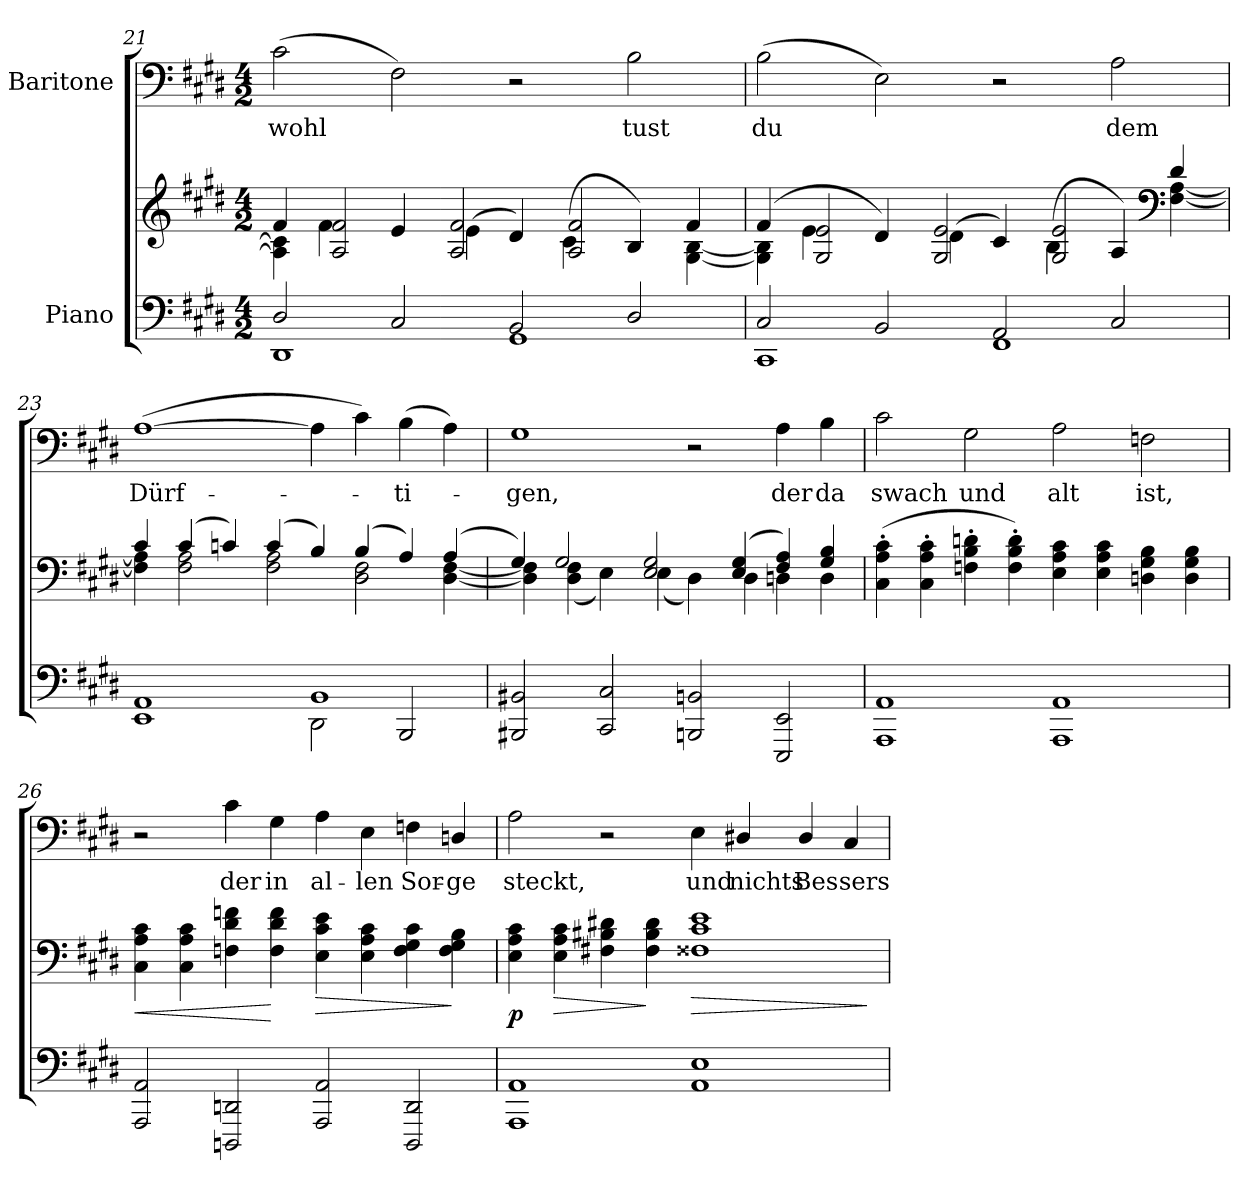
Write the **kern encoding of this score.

**kern	**kern	**dynam	**kern	**text
*part2	*part2	*part2	*part1	*part1
*staff3	*staff2	*staff2/3	*staff1	*staff1
*I"Piano	*	*	*I"Baritone	*
!!LO:LB:g=z
*clefF4	*clefG2	*	*clefF4	*
*k[f#c#g#d#]	*k[f#c#g#d#]	*	*k[f#c#g#d#]	*
*E:	*E:	*	*E:	*
*M4/2	*M4/2	*	*M4/2	*
=21	=21	=21	=21	=21
*^	*^	*	*	*
!	!	!	!	!	!	!LO:LY:b:color=#000000
2D#i/	1DD#i	4f#i/	4Ai\] 4c#i]	.	(2c#i\	wohl
.	.	2Ai/ 2f#i	4f#i\	.	.	.
2C#i/	.	.	4ei/)	.	2F#i\)	.
.	.	2Ai/ 2f#i	(4ei\	.	.	.
2BBi/	1GG#i	.	4d#i/)	.	2r	.
.	.	2Ai/ 2f#i	(4c#i\	.	.	.
!	!	!	!	!	!	!LO:LY:b:color=#000000
2D#i/	.	.	4Bi/)	.	2Bi\	tust
.	.	(4f#i/	[4G#i\ [4Bi	.	.	.
=22	=22	=22	=22	=22	=22	=22
!	!	!	!	!	!	!LO:LY:b:color=#000000
2C#i/	1CC#i	(4f#i/	4G#i\] 4Bi]	.	(2Bi\	du
.	.	2G#i/ 2ei	4ei\	.	.	.
2BBi/	.	.	4d#i/)	.	2Ei\)	.
.	.	2G#i/ 2ei	(4d#i\	.	.	.
2AAi/	1FF#i	.	4c#i/)	.	2r	.
.	.	2G#i/ 2ei	(4Bi\	.	.	.
!	!	!	!	!	!	!LO:LY:b:color=#000000
2C#i/	.	.	4Ai/)	.	2Ai\	dem
*	*	*clefF4	*	*	*	*
.	.	(4d#i/	[4F#i\ [4Ai	.	.	.
=23	=23	=23	=23	=23	=23	=23
!	!	!	!	!	!	!LO:LY:b:color=#000000
1AAi	1EEi	(4c#i/	4F#i\] 4Ai]	.	([1Ai	Dürf-
.	.	(4c#i/	2F#i\ 2Ai	.	.	.
.	.	4cni/)	.	.	.	.
.	.	(4ci/	2F#i\ 2Ai	.	.	.
1BBi	2DD#i\	4Bi/)	.	.	4Ai\]	.
.	.	(4Bi/	2D#i\ 2F#i	.	4c#i\)	.
!	!	!	!	!	!	!LO:LY:b:color=#000000
.	2BBBi/	4Ai/)	.	.	(4Bi\	-ti-
.	.	(4Ai/	[4D#i\ [4F#i	.	4Ai\)	.
*v	*v	*	*	*	*	*
!!LO:LB:g=z
=24	=24	=24	=24	=24	=24
!	!	!	!	!	!LO:LY:b:color=#000000
2BBB#Xi/ 2BB#Xi	4G#i/)	4D#i\] 4F#i]	.	1G#i	-gen,
.	2G#i/	(4D#i\ 4F#i	.	.	.
2CC#i/ 2C#i	.	4Ei\)	.	.	.
.	2Ei/ 2G#i	(4Ei\	.	.	.
2BBBni/ 2BBni	.	4D#i\)	.	2r	.
.	(4Ei/ 4G#i	4D#i\	.	.	.
!	!	!	!	!	!LO:LY:b:color=#000000
2EEEi/ 2EEi	4F#i/ 4Ai)	4Dni\	.	4Ai\	der
!	!	!	!	!	!LO:LY:b:color=#000000
.	4G#i/ 4Bi	4Di\	.	4Bi\	da
*	*v	*v	*	*	*
=25	=25	=25	=25	=25
*	*^	*	*	*
!	!	!	!	!	!LO:LY:b:color=#000000
*	*v	*v	*	*	*
1AAAi 1AAi	(4C#i\' 4Ai' 4c#i'	.	2c#i\	swach
.	4C#i\' 4Ai' 4c#i'	.	.	.
!	!	!	!	!LO:LY:b:color=#000000
.	4Fni\' 4Bi' 4dni'	.	2G#i\	und
.	4Fi\' 4Bi' 4di')	.	.	.
!	!	!	!	!LO:LY:b:color=#000000
1AAAi 1AAi	4Ei\ 4Ai 4c#i	.	2Ai\	alt
.	4Ei\ 4Ai 4c#i	.	.	.
!	!	!	!	!LO:LY:b:color=#000000
.	4Dni\ 4G#i 4Bi	.	2Fni\	ist,
.	4Di\ 4G#i 4Bi	.	.	.
=26	=26	=26	=26	=26
!	!	!LO:HP:b	!	!
2AAAi/ 2AAi	4C#i\ 4Ai 4c#i	<	2r	.
.	4C#i\ 4Ai 4c#i	.	.	.
!	!	!	!	!LO:LY:b:color=#000000
2DDDni/ 2DDni	4Fni\ 4d#i 4fni	.	4c#i\	der
!	!	!	!	!LO:LY:b:color=#000000
.	4Fi\ 4d#i 4fi	[	4G#i\	in
!	!	!LO:HP:b	!	!
!	!	!	!	!LO:LY:b:color=#000000
2AAAi/ 2AAi	4Ei\ 4c#i 4ei	>	4Ai\	al-
!	!	!	!	!LO:LY:b:color=#000000
.	4Ei\ 4Ai 4c#i	.	4Ei\	-len
!	!	!	!	!LO:LY:b:color=#000000
2DDDi/ 2DDi	4Fi\ 4G#i 4c#i	.	4Fni\	Sor-
!	!	!	!	!LO:LY:b:color=#000000
.	4Fi\ 4G#i 4Bi	]	4Dni/	-ge
!!LO:PB:g=z
=27	=27	=27	=27	=27
!	!	!	!	!LO:LY:b:color=#000000
1AAAi 1AAi	4Ei\ 4Ai 4c#i	p	2Ai\	steckt,
!	!	!LO:HP:b	!	!
.	4Ei\ 4Ai 4c#i	>	.	.
.	4F#Xi\ 4B#Xi 4d#Xi	.	2r	.
.	4F#i\ 4B#i 4d#i	]	.	.
!	!	!LO:HP:b	!	!
!	!	!	!	!LO:LY:b:color=#000000
1AAi 1Ei	1F##Xi 1c#i 1ei	>	4Ei\	und
!	!	!	!	!LO:LY:b:color=#000000
.	.	.	4D#Xi/	nichts
!	!	!	!	!LO:LY:b:color=#000000
.	.	.	4D#i/	Bes
!	!	!	!	!LO:LY:b:color=#000000
.	.	.	4C#i/	sers
.	.	]	.	.
=	=	=	=	=
*-	*-	*-	*-	*-
